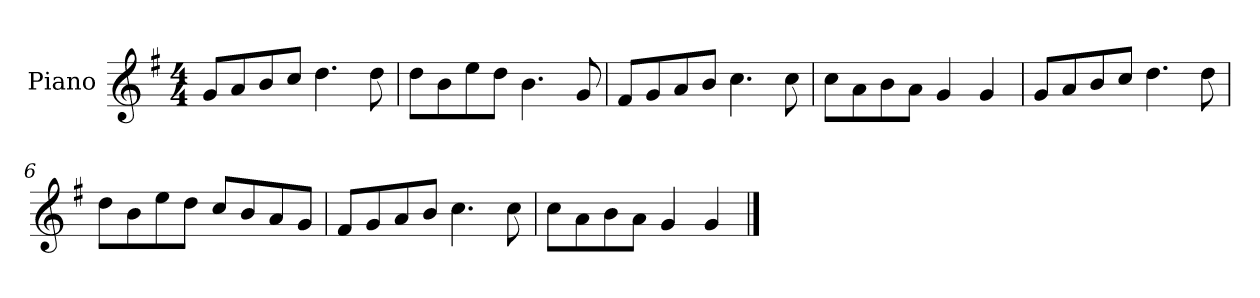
**kern
*part1
*staff1
*I"Piano
*I'P-no
*clefG2
*k[f#]
*M4/4
*MM90
=1
8g/L
8a/
8b/
8cc/J
4.dd\
8dd\
=2
8dd\L
8b\
8ee\
8dd\J
4.b\
8g/
=3
8f#/L
8g/
8a/
8b/J
4.cc\
8cc\
=4
8cc\L
8a\
8b\
8a\J
4g/
4g/
=5
8g/L
8a/
8b/
8cc/J
4.dd\
8dd\
!!LO:LB:g=z
=6
8dd\L
8b\
8ee\
8dd\J
8cc/L
8b/
8a/
8g/J
=7
8f#/L
8g/
8a/
8b/J
4.cc\
8cc\
=8
8cc\L
8a\
8b\
8a\J
4g/
4g/
==
*-
